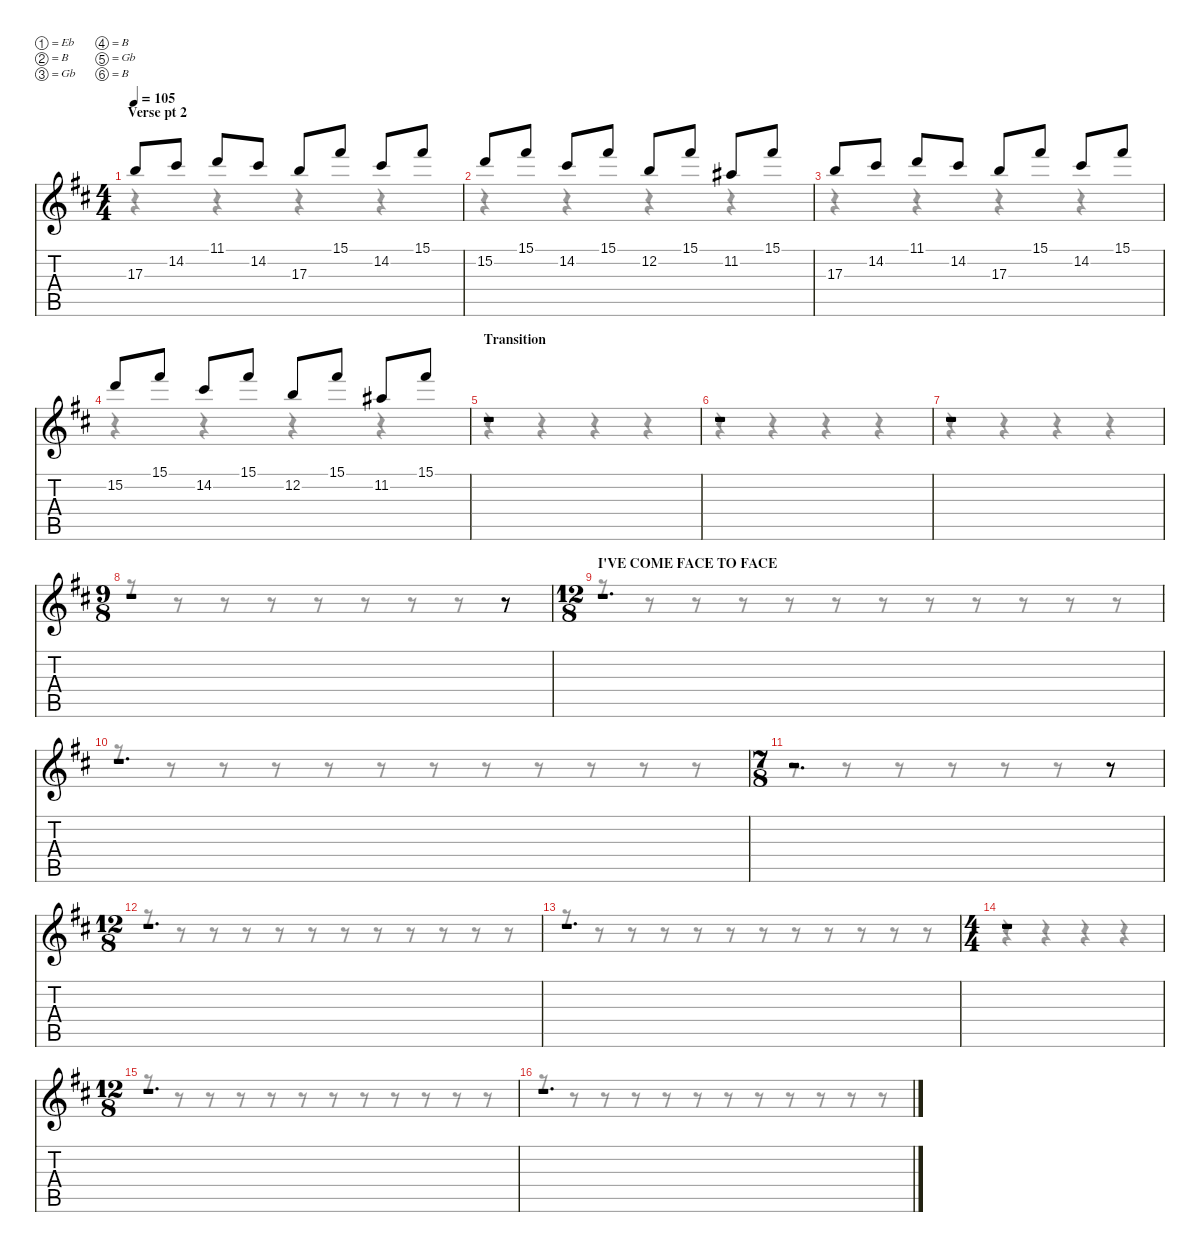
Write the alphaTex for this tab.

\defaultSystemsLayout 4
\hideDynamics
\bracketExtendMode nobrackets
\singleTrackTrackNamePolicy hidden
\multiTrackTrackNamePolicy hidden
\firstSystemTrackNameMode fullname
\firstSystemTrackNameOrientation horizontal
\otherSystemsTrackNameOrientation horizontal
\track ("Clean Guitar" "s.guit.") {instrument acousticguitarsteel}
\staff {score tabs}
\tuning (Eb4 B3 Gb3 B2 Gb2 B1)
\voice
\ts (4 4)
\section ("" "Verse pt 2")
\tempo 105
\clef g2
\ks bminor
17.3{acc forcenatural}.8{dy p beam Up} 14.2{acc #}.8{beam Up} 11.1{acc forcenatural}.8{beam Up} 14.2{acc #}.8{beam Up} 17.3{acc forcenatural}.8{beam Up} 15.1{acc #}.8{beam Up} 14.2{acc #}.8{beam Up} 15.1{acc #}.8{beam Up} |
15.2{acc forcenatural}.8{beam Up} 15.1{acc #}.8{beam Up} 14.2{acc #}.8{beam Up} 15.1{acc #}.8{beam Up} 12.2{acc forcenatural}.8{beam Up} 15.1{acc #}.8{beam Up} 11.2{acc #}.8{beam Up} 15.1{acc #}.8{beam Up} |
17.3{acc forcenatural}.8{beam Up} 14.2{acc #}.8{beam Up} 11.1{acc forcenatural}.8{beam Up} 14.2{acc #}.8{beam Up} 17.3{acc forcenatural}.8{beam Up} 15.1{acc #}.8{beam Up} 14.2{acc #}.8{beam Up} 15.1{acc #}.8{beam Up} |
15.2{acc forcenatural}.8{beam Up} 15.1{acc #}.8{beam Up} 14.2{acc #}.8{beam Up} 15.1{acc #}.8{beam Up} 12.2{acc forcenatural}.8{beam Up} 15.1{acc #}.8{beam Up} 11.2{acc #}.8{beam Up} 15.1{acc #}.8{beam Up} |
\section ("" "Transition")
r.1{beam Up} |
r.1{beam Up} |
r.1{beam Up} |
\ts (9 8)
\beaming (8 3 2 2 2)
r.1{beam Up} r.8{beam Up} |
\ts (12 8)
\beaming (8 3 3 3 3)
\section ("" "I'VE COME FACE TO FACE")
r.1{d beam Up} |
r.1{d beam Up} |
\ts (7 8)
\beaming (8 4 1 1 1)
r.2{d beam Up} r.8{beam Up} |
\ts (12 8)
\beaming (8 3 3 3 3)
r.1{d beam Up} |
r.1{d beam Up} |
\ts (4 4)
\beaming (8 2 2 2 2)
r.1{beam Up} |
\ts (12 8)
\beaming (8 3 3 3 3)
r.1{d beam Up} |
r.1{d beam Up}
\voice
\clef g2
\ottava regular
\simile none
\ks bminor
r.4{dy mf beam Down} r.4{beam Down} r.4{beam Down} r.4{beam Down} |
r.4{beam Down} r.4{beam Down} r.4{beam Down} r.4{beam Down} |
r.4{beam Down} r.4{beam Down} r.4{beam Down} r.4{beam Down} |
r.4{beam Down} r.4{beam Down} r.4{beam Down} r.4{beam Down} |
r.4{beam Down} r.4{beam Down} r.4{beam Down} r.4{beam Down} |
r.4{beam Down} r.4{beam Down} r.4{beam Down} r.4{beam Down} |
r.4{beam Down} r.4{beam Down} r.4{beam Down} r.4{beam Down} |
r.8{beam Down} r.8{beam Down} r.8{beam Down} r.8{beam Down} r.8{beam Down} r.8{beam Down} r.8{beam Down} r.8{beam Down} r.8{beam Down} |
r.8{beam Down} r.8{beam Down} r.8{beam Down} r.8{beam Down} r.8{beam Down} r.8{beam Down} r.8{beam Down} r.8{beam Down} r.8{beam Down} r.8{beam Down} r.8{beam Down} r.8{beam Down} |
r.8{beam Down} r.8{beam Down} r.8{beam Down} r.8{beam Down} r.8{beam Down} r.8{beam Down} r.8{beam Down} r.8{beam Down} r.8{beam Down} r.8{beam Down} r.8{beam Down} r.8{beam Down} |
r.8{beam Down} r.8{beam Down} r.8{beam Down} r.8{beam Down} r.8{beam Down} r.8{beam Down} r.8{beam Down} |
r.8{beam Down} r.8{beam Down} r.8{beam Down} r.8{beam Down} r.8{beam Down} r.8{beam Down} r.8{beam Down} r.8{beam Down} r.8{beam Down} r.8{beam Down} r.8{beam Down} r.8{beam Down} |
r.8{beam Down} r.8{beam Down} r.8{beam Down} r.8{beam Down} r.8{beam Down} r.8{beam Down} r.8{beam Down} r.8{beam Down} r.8{beam Down} r.8{beam Down} r.8{beam Down} r.8{beam Down} |
r.4{beam Down} r.4{beam Down} r.4{beam Down} r.4{beam Down} |
r.8{beam Down} r.8{beam Down} r.8{beam Down} r.8{beam Down} r.8{beam Down} r.8{beam Down} r.8{beam Down} r.8{beam Down} r.8{beam Down} r.8{beam Down} r.8{beam Down} r.8{beam Down} |
r.8{beam Down} r.8{beam Down} r.8{beam Down} r.8{beam Down} r.8{beam Down} r.8{beam Down} r.8{beam Down} r.8{beam Down} r.8{beam Down} r.8{beam Down} r.8{beam Down} r.8{beam Down}
